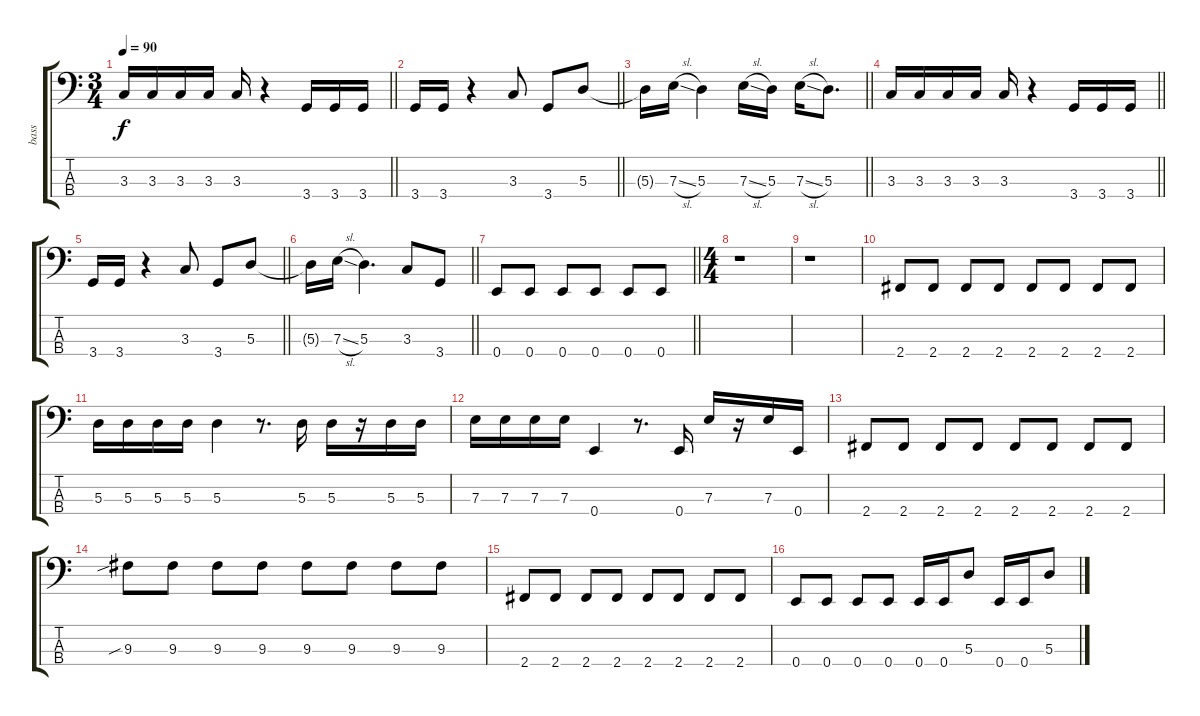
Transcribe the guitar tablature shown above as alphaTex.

\track ("bass" "bass") {instrument electricbassfinger}
\staff {score tabs}
\tuning (G2 D2 A1 E1) {hide}
\ts (3 4)
\tempo 90
\clef f4
\barLineRight lightlight
\ks c
3.3.16{dy f} 3.3.16 3.3.16 3.3.16 3.3.16 r.4 3.4.16 3.4.16 3.4.16 |
\barLineRight lightlight
3.4.16 3.4.16 r.4 3.3.8 3.4.8 5.3.8 |
\barLineRight lightlight
5.3{t}.16 7.3{sl}.16 5.3.4 7.3{sl}.16 5.3.16 7.3{sl}.16 5.3.8{d} |
\barLineRight lightlight
3.3.16 3.3.16 3.3.16 3.3.16 3.3.16 r.4 3.4.16 3.4.16 3.4.16 |
\barLineRight lightlight
3.4.16 3.4.16 r.4 3.3.8 3.4.8 5.3.8 |
\barLineRight lightlight
5.3{t}.16 7.3{sl}.16 5.3.4{d} 3.3.8 3.4.8 |
\barLineRight lightlight
0.4.8 0.4.8 0.4.8 0.4.8 0.4.8 0.4.8 |
\ts (4 4)
r.1 |
r.1 |
2.4.8 2.4.8 2.4.8 2.4.8 2.4.8 2.4.8 2.4.8 2.4.8 |
5.3.16 5.3.16 5.3.16 5.3.16 5.3.4 r.8{d} 5.3.16 5.3.16 r.16 5.3.16 5.3.16 |
7.3.16 7.3.16 7.3.16 7.3.16 0.4.4 r.8{d} 0.4.16 7.3.16 r.16 7.3.16 0.4.16 |
2.4.8 2.4.8 2.4.8 2.4.8 2.4.8 2.4.8 2.4.8 2.4.8 |
9.3{sib}.8 9.3.8 9.3.8 9.3.8 9.3.8 9.3.8 9.3.8 9.3.8 |
2.4.8 2.4.8 2.4.8 2.4.8 2.4.8 2.4.8 2.4.8 2.4.8 |
0.4.8 0.4.8 0.4.8 0.4.8 0.4.16 0.4.16 5.3.8 0.4.16 0.4.16 5.3.8
